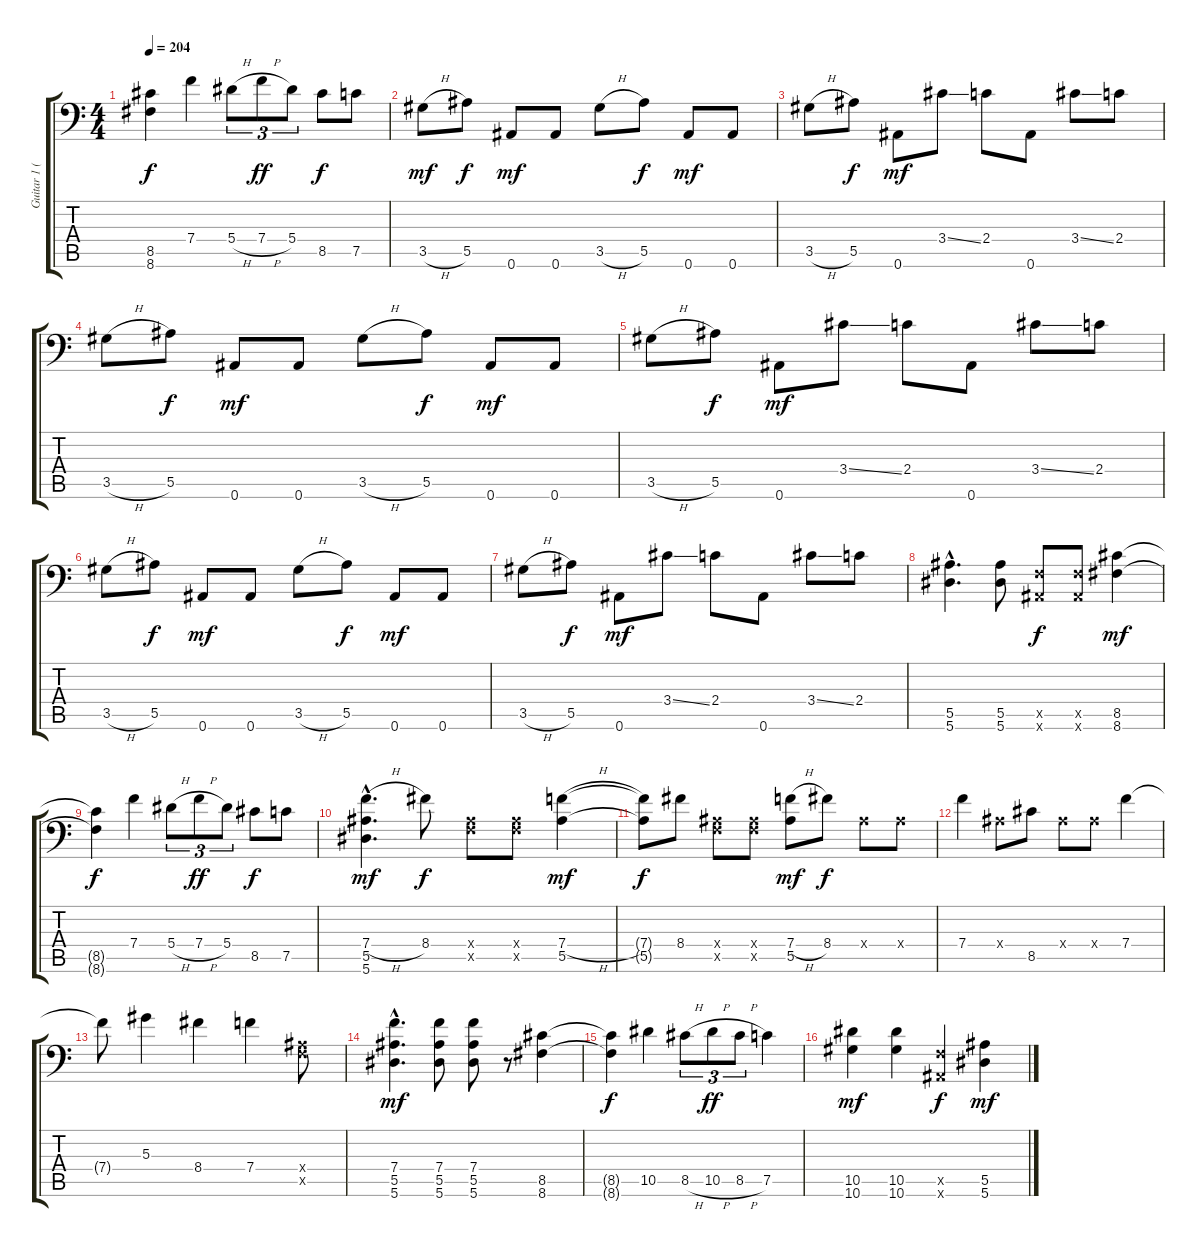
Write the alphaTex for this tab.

\track ("Guitar 1 (Lead)" "Guitar 1 (") {instrument distortionguitar}
\staff {score tabs}
\tuning (C4 G3 Eb3 Bb2 F2 Bb1) {hide}
\ts (4 4)
\tempo 204
\clef f4
\ks c
(8.5{t} 8.6{t}).4{dy f} 7.4.4 5.4{h}.8{tu (3 2)} 7.4{h}.8{tu (3 2) dy ff} 5.4.8{tu (3 2)} 8.5.8{dy f} 7.5.8 |
3.5{h}.8{dy mf} 5.5.8{dy f} 0.6.8{dy mf} 0.6.8 3.5{h}.8 5.5.8{dy f} 0.6.8{dy mf} 0.6.8 |
3.5{h}.8 5.5.8{dy f} 0.6.8{dy mf} 3.4{ss}.8 2.4.8 0.6.8 3.4{ss}.8 2.4.8 |
3.5{h}.8 5.5.8{dy f} 0.6.8{dy mf} 0.6.8 3.5{h}.8 5.5.8{dy f} 0.6.8{dy mf} 0.6.8 |
3.5{h}.8 5.5.8{dy f} 0.6.8{dy mf} 3.4{ss}.8 2.4.8 0.6.8 3.4{ss}.8 2.4.8 |
3.5{h}.8 5.5.8{dy f} 0.6.8{dy mf} 0.6.8 3.5{h}.8 5.5.8{dy f} 0.6.8{dy mf} 0.6.8 |
3.5{h}.8 5.5.8{dy f} 0.6.8{dy mf} 3.4{ss}.8 2.4.8 0.6.8 3.4{ss}.8 2.4.8 |
(5.5{hac} 5.6{hac}).4{d} (5.5 5.6).8 (0.5{x} 0.6{x}).8{dy f} (0.5{x} 0.6{x}).8 (8.5 8.6).4{dy mf} |
(8.5{t} 8.6{t}).4{dy f} 7.4.4 5.4{h}.8{tu (3 2)} 7.4{h}.8{tu (3 2) dy ff} 5.4.8{tu (3 2)} 8.5.8{dy f} 7.5.8 |
(7.4{h hac} 5.5{hac} 5.6{hac}).4{d dy mf} 8.4.8{dy f} (0.4{x} 0.5{x}).8 (0.4{x} 0.5{x}).8 (7.4{h} 5.5).4{dy mf} |
(7.4{t} 5.5{t}).8{dy f} 8.4.8 (0.4{x} 0.5{x}).8 (0.4{x} 0.5{x}).8 (7.4{h} 5.5).8{dy mf} 8.4.8{dy f} 0.4{x}.8 0.4{x}.8 |
7.4.4 0.4{x}.8 8.5.8 0.4{x}.8 0.4{x}.8 7.4.4 |
7.4{t}.8 5.3.4 8.4.4 7.4.4 (0.4{x} 0.5{x}).8 |
(7.4{hac} 5.5{hac} 5.6{hac}).4{d dy mf} (7.4 5.5 5.6).8 (7.4 5.5 5.6).8 r.8 (8.5 8.6).4 |
(8.5{t} 8.6{t}).4{dy f} 10.5.4 8.5{h}.8{tu (3 2)} 10.5{h}.8{tu (3 2) dy ff} 8.5{h}.8{tu (3 2)} 7.5.4 |
(10.5 10.6).4{dy mf} (10.5 10.6).4 (0.5{x} 0.6{x}).4{dy f} (5.5 5.6).4{dy mf}
